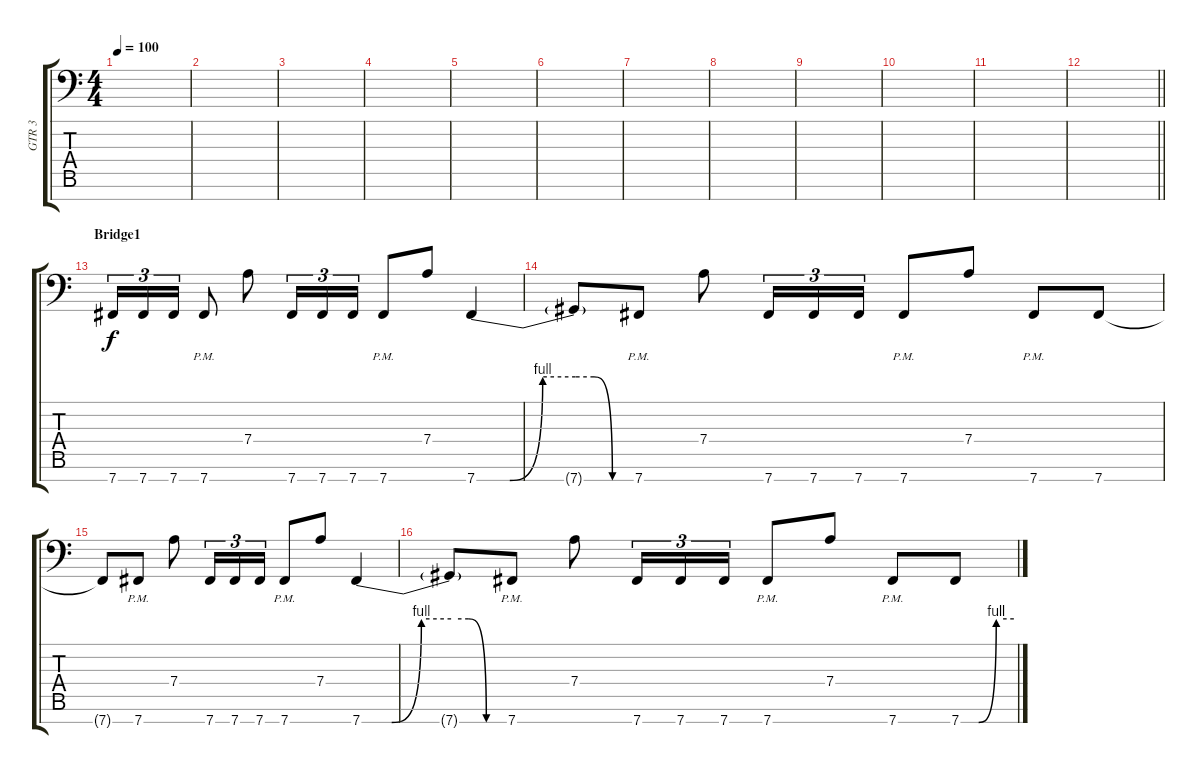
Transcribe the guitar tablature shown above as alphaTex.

\track ("GTR 3" "GTR 3") {instrument distortionguitar}
\staff {score tabs}
\tuning (E3 B2 G2 D2 A1 E1 B0) {hide}
\ts (4 4)
\tempo 100
\clef f4
\ks c
|
|
|
|
|
|
|
|
|
|
|
\barLineRight lightlight
|
\section ("" "Bridge1")
7.7.16{tu (3 2) beam Up} 7.7.16{tu (3 2) beam Up} 7.7.16{tu (3 2) beam Up} 7.7{pm}.8{beam Up} 7.4.8 7.7.16{tu (3 2) beam Up} 7.7.16{tu (3 2) beam Up} 7.7.16{tu (3 2) beam Up} 7.7{pm}.8{beam Up} 7.4.8 7.7{be (custom 0 0 20 0 40 4 60 4)}.4{beam Up} |
7.7{be (custom 0 4 20 4 40 0 60 0) t}.8 7.7{pm}.8{beam Up} 7.4.8 7.7.16{tu (3 2) beam Up} 7.7.16{tu (3 2) beam Up} 7.7.16{tu (3 2) beam Up} 7.7{pm}.8{beam Up} 7.4.8 7.7{pm}.8 7.7.8 |
7.7{t}.8 7.7{pm}.8{beam Up} 7.4.8 7.7.16{tu (3 2) beam Up} 7.7.16{tu (3 2) beam Up} 7.7.16{tu (3 2) beam Up} 7.7{pm}.8{beam Up} 7.4.8 7.7{be (custom 0 0 20 0 40 4 60 4)}.4{beam Up} |
7.7{be (custom 0 4 20 4 40 0 60 0) t}.8 7.7{pm}.8{beam Up} 7.4.8 7.7.16{tu (3 2) beam Up} 7.7.16{tu (3 2) beam Up} 7.7.16{tu (3 2) beam Up} 7.7{pm}.8{beam Up} 7.4.8 7.7{pm}.8 7.7{be (custom 0 0 20 0 40 4 60 4)}.8
